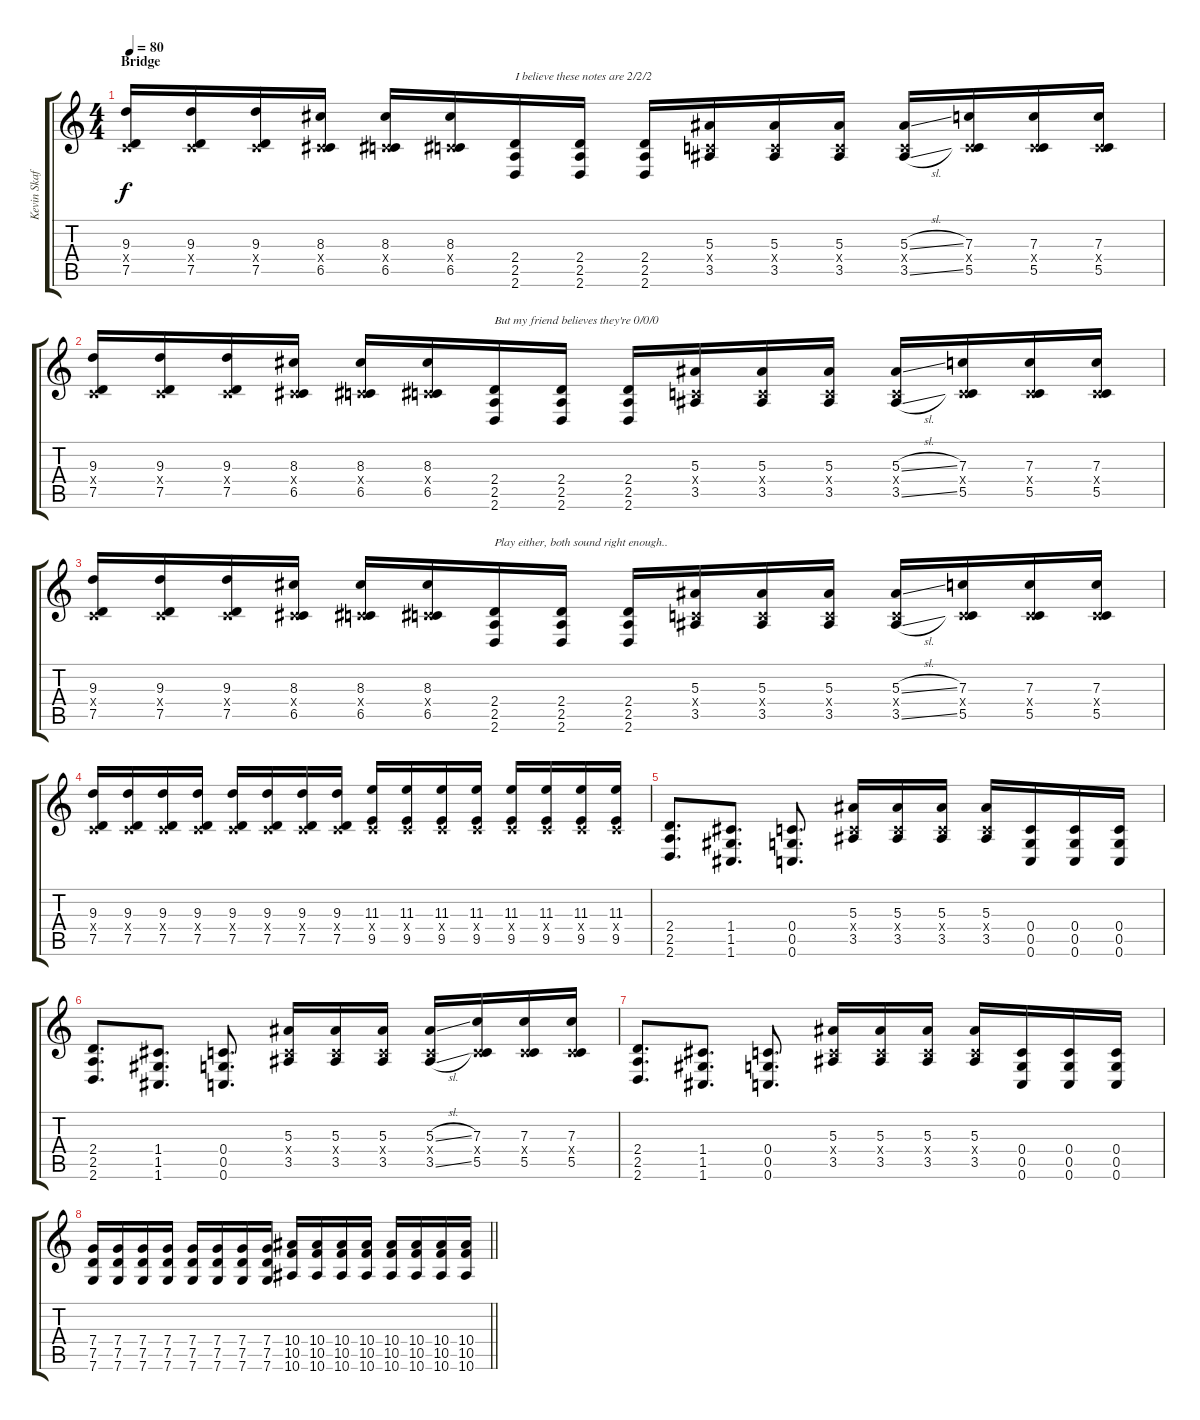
\track ("Kevin Skaff" "Kevin Skaf") {instrument overdrivenguitar}
\staff {score tabs}
\tuning (D4 A3 F3 C3 G2 C2) {hide}
\ts (4 4)
\section ("" "Bridge")
\tempo 80
\clef g2
\ks c
(9.3 0.4{x} 7.5).16{dy f} (9.3 0.4{x} 7.5).16 (9.3 0.4{x} 7.5).16 (8.3 0.4{x} 6.5).16 (8.3 0.4{x} 6.5).16 (8.3 0.4{x} 6.5).16 (2.4 2.5 2.6).16{txt "I believe these notes are 2/2/2"} (2.4 2.5 2.6).16 (2.4 2.5 2.6).16 (5.3 0.4{x} 3.5).16 (5.3 0.4{x} 3.5).16 (5.3 0.4{x} 3.5).16 (5.3{sl} 0.4{x} 3.5{sl}).16 (7.3 0.4{x} 5.5).16 (7.3 0.4{x} 5.5).16 (7.3 0.4{x} 5.5).16 |
(9.3 0.4{x} 7.5).16 (9.3 0.4{x} 7.5).16 (9.3 0.4{x} 7.5).16 (8.3 0.4{x} 6.5).16 (8.3 0.4{x} 6.5).16 (8.3 0.4{x} 6.5).16 (2.4 2.5 2.6).16{txt "But my friend believes they're 0/0/0"} (2.4 2.5 2.6).16 (2.4 2.5 2.6).16 (5.3 0.4{x} 3.5).16 (5.3 0.4{x} 3.5).16 (5.3 0.4{x} 3.5).16 (5.3{sl} 0.4{x} 3.5{sl}).16 (7.3 0.4{x} 5.5).16 (7.3 0.4{x} 5.5).16 (7.3 0.4{x} 5.5).16 |
(9.3 0.4{x} 7.5).16 (9.3 0.4{x} 7.5).16 (9.3 0.4{x} 7.5).16 (8.3 0.4{x} 6.5).16 (8.3 0.4{x} 6.5).16 (8.3 0.4{x} 6.5).16 (2.4 2.5 2.6).16{txt "Play either, both sound right enough.."} (2.4 2.5 2.6).16 (2.4 2.5 2.6).16 (5.3 0.4{x} 3.5).16 (5.3 0.4{x} 3.5).16 (5.3 0.4{x} 3.5).16 (5.3{sl} 0.4{x} 3.5{sl}).16 (7.3 0.4{x} 5.5).16 (7.3 0.4{x} 5.5).16 (7.3 0.4{x} 5.5).16 |
(9.3 0.4{x} 7.5).16 (9.3 0.4{x} 7.5).16 (9.3 0.4{x} 7.5).16 (9.3 0.4{x} 7.5).16 (9.3 0.4{x} 7.5).16 (9.3 0.4{x} 7.5).16 (9.3 0.4{x} 7.5).16 (9.3 0.4{x} 7.5).16 (11.3 0.4{x} 9.5).16 (11.3 0.4{x} 9.5).16 (11.3 0.4{x} 9.5).16 (11.3 0.4{x} 9.5).16 (11.3 0.4{x} 9.5).16 (11.3 0.4{x} 9.5).16 (11.3 0.4{x} 9.5).16 (11.3 0.4{x} 9.5).16 |
(2.4 2.5 2.6).8{d} (1.4 1.5 1.6).8{d} (0.4 0.5 0.6).8{d} (5.3 0.4{x} 3.5).16 (5.3 0.4{x} 3.5).16 (5.3 0.4{x} 3.5).16 (5.3 0.4{x} 3.5).16 (0.4 0.5 0.6).16 (0.4 0.5 0.6).16 (0.4 0.5 0.6).16 |
(2.4 2.5 2.6).8{d} (1.4 1.5 1.6).8{d} (0.4 0.5 0.6).8{d} (5.3 0.4{x} 3.5).16 (5.3 0.4{x} 3.5).16 (5.3 0.4{x} 3.5).16 (5.3{sl} 0.4{x} 3.5{sl}).16 (7.3 0.4{x} 5.5).16 (7.3 0.4{x} 5.5).16 (7.3 0.4{x} 5.5).16 |
(2.4 2.5 2.6).8{d} (1.4 1.5 1.6).8{d} (0.4 0.5 0.6).8{d} (5.3 0.4{x} 3.5).16 (5.3 0.4{x} 3.5).16 (5.3 0.4{x} 3.5).16 (5.3 0.4{x} 3.5).16 (0.4 0.5 0.6).16 (0.4 0.5 0.6).16 (0.4 0.5 0.6).16 |
\barLineRight lightlight
(7.4 7.5 7.6).16 (7.4 7.5 7.6).16 (7.4 7.5 7.6).16 (7.4 7.5 7.6).16 (7.4 7.5 7.6).16 (7.4 7.5 7.6).16 (7.4 7.5 7.6).16 (7.4 7.5 7.6).16 (10.4 10.5 10.6).16 (10.4 10.5 10.6).16 (10.4 10.5 10.6).16 (10.4 10.5 10.6).16 (10.4 10.5 10.6).16 (10.4 10.5 10.6).16 (10.4 10.5 10.6).16 (10.4 10.5 10.6).16
